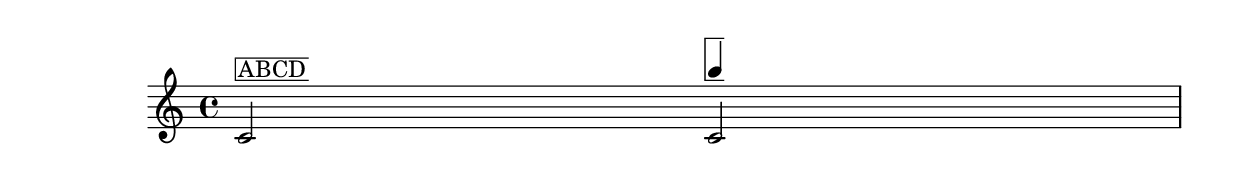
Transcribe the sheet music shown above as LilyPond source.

%% Do not edit this file; it is auto-generated from LSR http://lsr.dsi.unimi.it
%% This file is in the public domain.
\version "2.13.1"

\header {
  lsrtags = "rhythms, text"

  texidoc = "
This example shows how to add a markup command to get a three sided box
around some text (or other markup).

"
  doctitle = "Three-sided box"
} % begin verbatim

% New command to add a three sided box, with sides north, west and south
% Based on the box-stencil command defined in scm/stencil.scm
% Note that ";" is used to comment a line in Scheme
#(define-public (NWS-box-stencil stencil thickness padding)
  "Add a box around STENCIL, producing a new stencil."
  (let* ((x-ext (interval-widen (ly:stencil-extent stencil 0) padding))
         (y-ext (interval-widen (ly:stencil-extent stencil 1) padding))
         (y-rule (make-filled-box-stencil (cons 0 thickness) y-ext))
         (x-rule (make-filled-box-stencil
                  (interval-widen x-ext thickness) (cons 0 thickness))))
;    (set! stencil (ly:stencil-combine-at-edge stencil X 1 y-rule padding))
    (set! stencil (ly:stencil-combine-at-edge stencil X -1 y-rule padding))
    (set! stencil (ly:stencil-combine-at-edge stencil Y 1 x-rule 0.0))
    (set! stencil (ly:stencil-combine-at-edge stencil Y -1 x-rule 0.0))
    stencil))

% The corresponding markup command, based on the \box command defined 
% in scm/define-markup-commands.scm
#(define-markup-command (NWS-box layout props arg) (markup?)
  "Draw a box round @var{arg}.  Looks at @code{thickness},
@code{box-padding} and @code{font-size} properties to determine line
thickness and padding around the markup."  
  (let* ((th (chain-assoc-get 'thickness props  0.1))
         (size (chain-assoc-get 'font-size props 0))
         (pad (* (magstep size)
                 (chain-assoc-get 'box-padding props 0.2)))
         (m (interpret-markup layout props arg)))
    (NWS-box-stencil m th pad)))

% Test it:

\layout { ragged-right = ##f }
\relative c' {
  c2^\markup { \NWS-box ABCD }
  c2^\markup { \NWS-box \note #"4" #1.0 }
}
